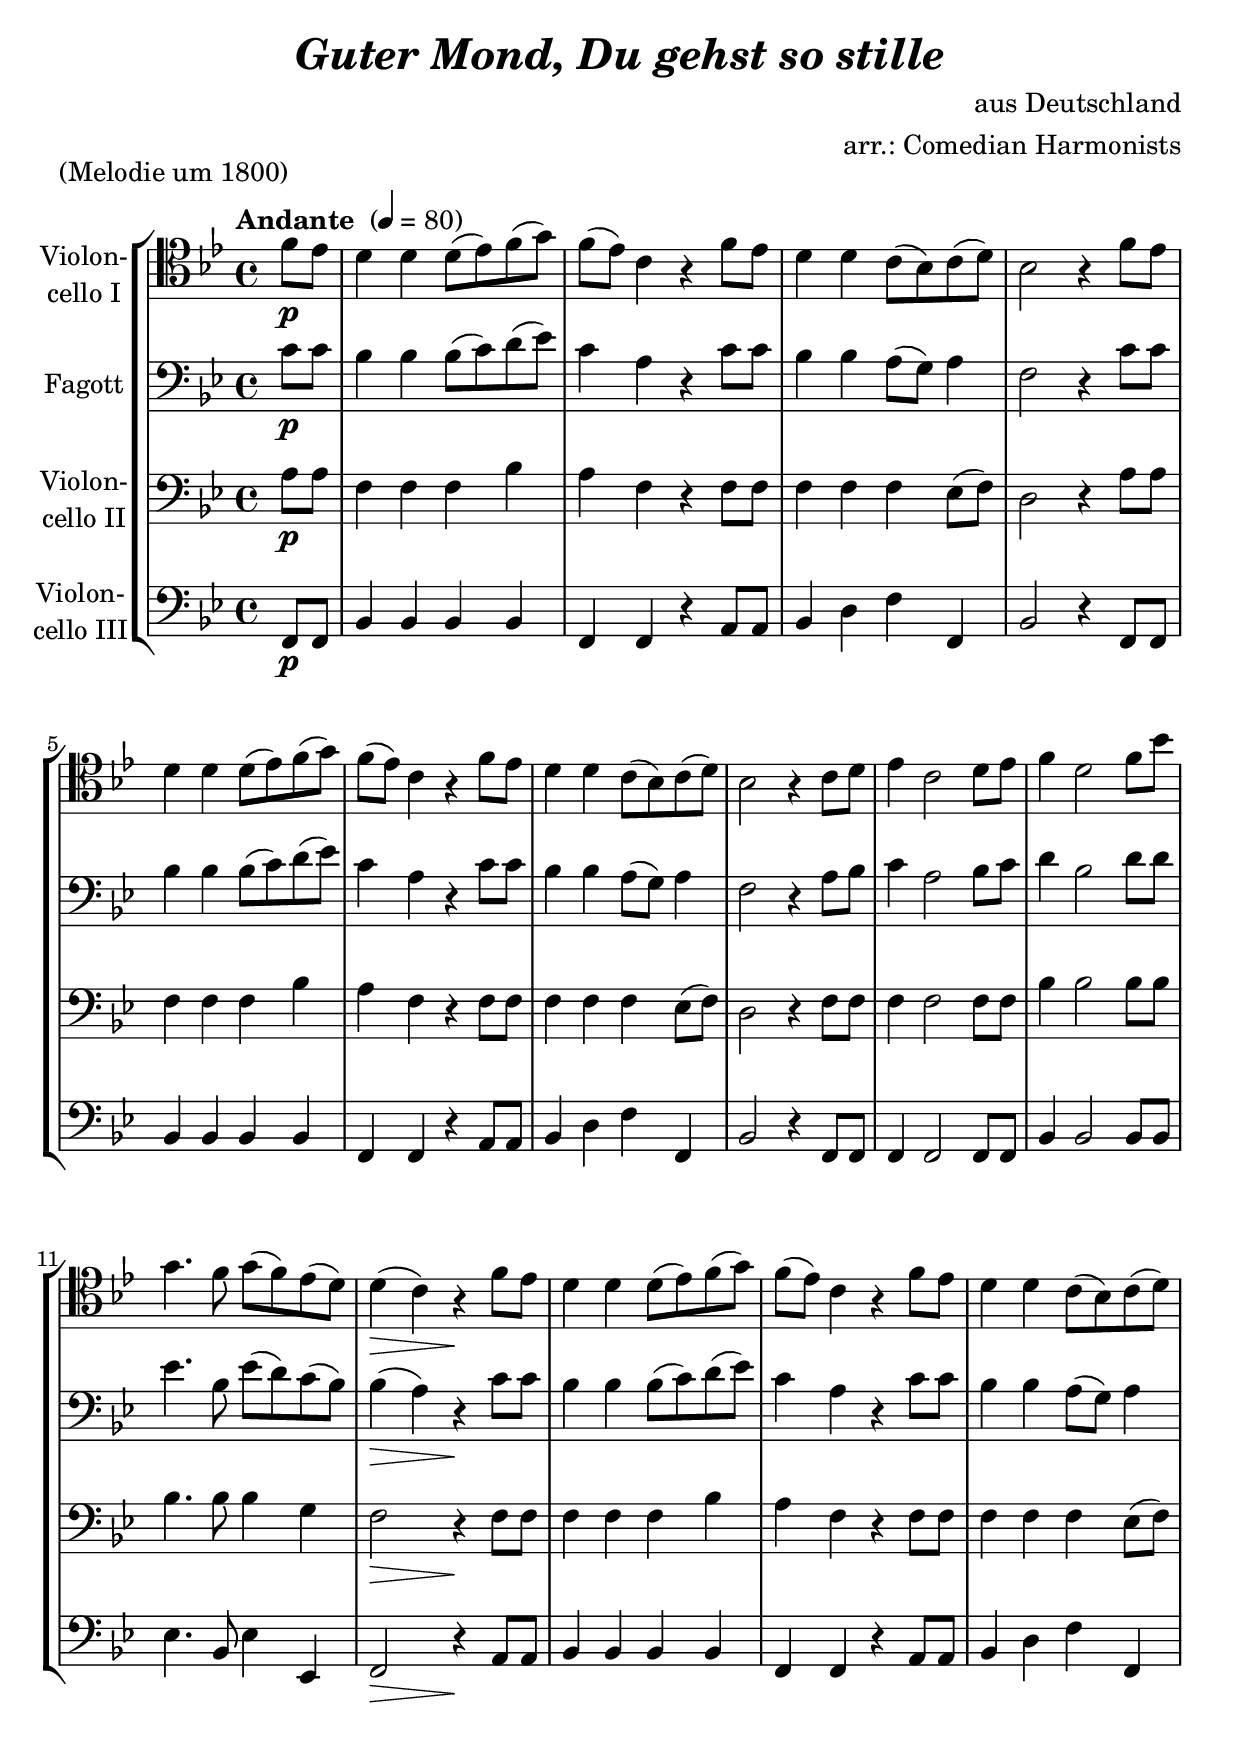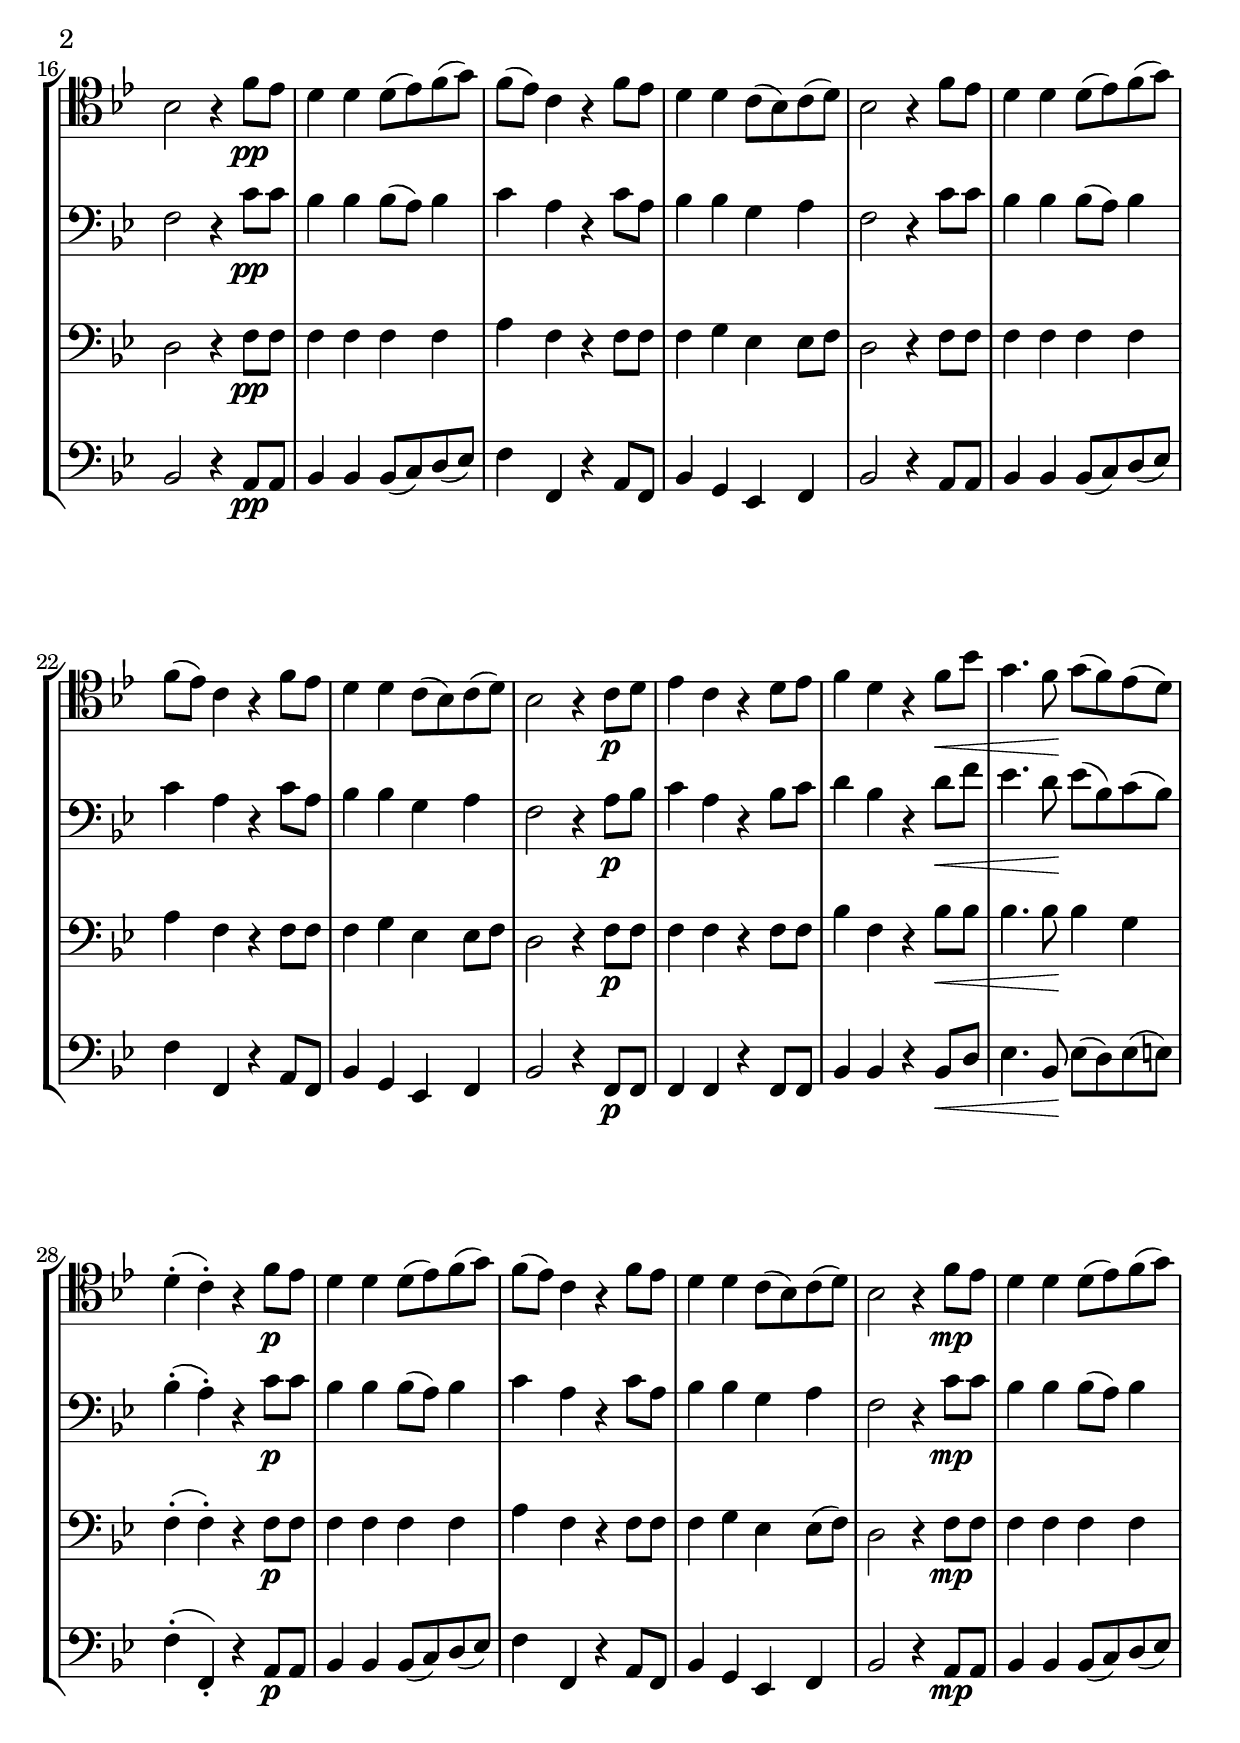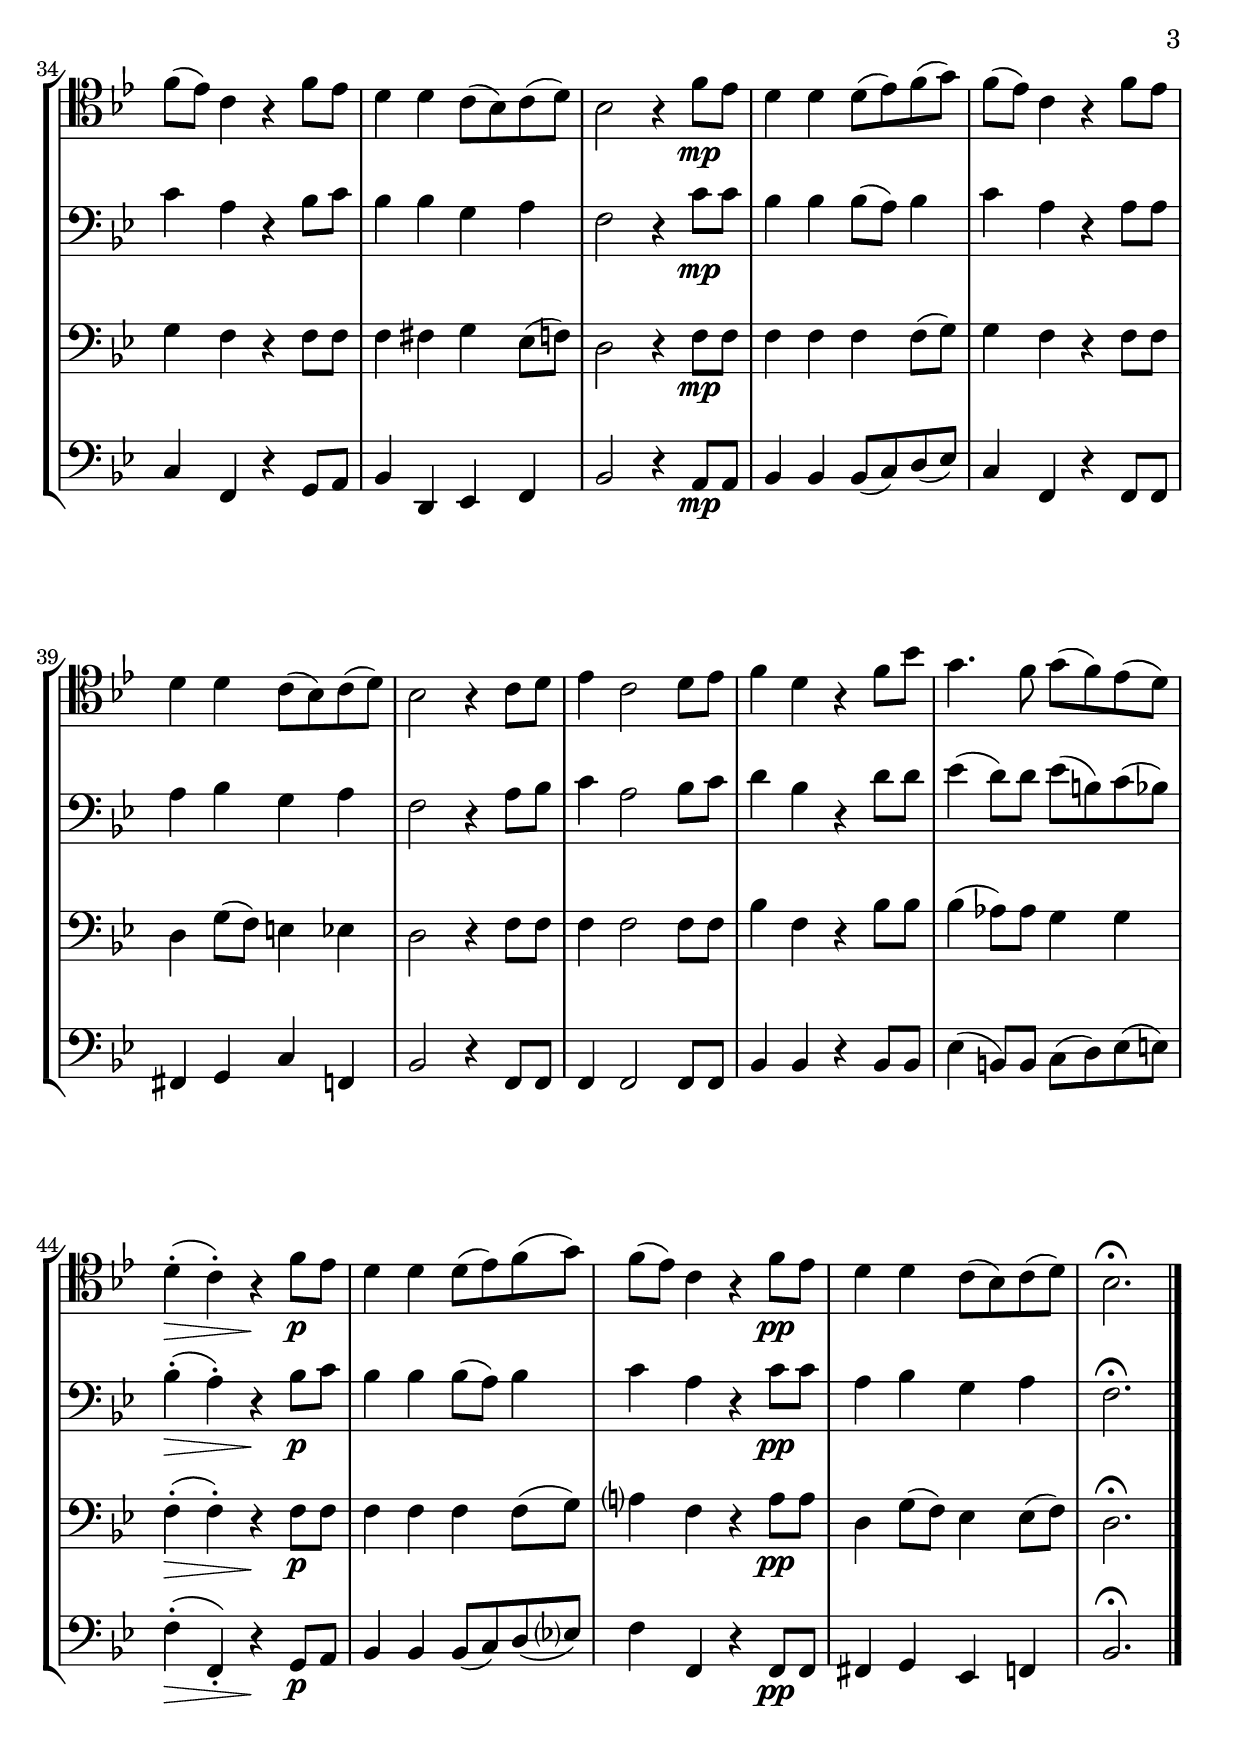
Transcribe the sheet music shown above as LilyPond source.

\version "2.18.2"
\include "deutsch.ly"
  
#(set-global-staff-size 23.5)

\header {
  title     = \markup \bold \italic "Guter Mond, Du gehst so stille"
  composer  = "aus Deutschland"
  arranger  = "arr.: Comedian Harmonists"
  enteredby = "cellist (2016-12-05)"
  piece     = "(Melodie um 1800)"
}

voiceconsts = {
  \key b \major
  \time 4/4
  \clef "bass"
% \numericTimeSignature
  \compressFullBarRests
  % Set default beaming for all staves
%  \set Timing.beamExceptions = #'()
%  \set Timing.baseMoment     = #(ly:make-moment 1 4)
%  \set Timing.beatStructure  = #'(1 1 1)
  \tempo "Andante " 4=80
}

mifl = "flute"
mist = "string ensemble 1"
%minstr = "accordion"
miba = "bassoon"
milo = "drawbar organ"

va = \relative c' {
  \voiceconsts
  \clef "tenor"
  
  \partial 4 f8\p es
  d4 d d8( es) f( g)
  f( es) c4 r f8 es
  d4 d c8( b) c( d)
  b2 r4 f'8 es

  d4 d d8( es) f( g)
  f( es) c4 r f8 es
  d4 d c8( b) c( d)
  b2 r4 c8 d

  es4 c2 d8 es
  f4 d2 f8 b
  g4. f8 g( f) es( d)
  d4(\> c) r\! f8 es

  d4 d d8( es) f( g)
  f( es) c4 r f8 es
  d4 d c8( b) c( d)
  b2 r4 f'8\pp es

  d4 d d8( es) f( g)
  f( es) c4 r f8 es
  d4 d c8( b) c( d)
  b2 r4 f'8 es

  d4 d d8( es) f( g)
  f( es) c4 r f8 es
  d4 d c8( b) c( d)
  b2 r4 c8\p d

  es4 c r d8 es
  f4 d r f8\< b
  g4. f8\! g( f) es( d)
  d4(-. c)-. r f8\p es

  d4 d d8( es) f( g)
  f( es) c4 r f8 es
  d4 d c8( b) c( d)
  b2 r4 f'8\mp es

  d4 d d8( es) f( g)
  f( es) c4 r f8 es
  d4 d c8( b) c( d)
  b2 r4 f'8\mp es

  d4 d d8( es) f( g)
  f( es) c4 r f8 es
  d4 d c8( b) c( d)
  b2 r4 c8 d

  es4 c2 d8 es
  f4 d r f8 b
  g4. f8 g( f) es( d)
  d4(-.\> c)-. r\! f8\p es

  d4 d d8( es) f( g)
  f( es) c4 r f8\pp es
  d4 d c8( b) c( d)
  b2.\fermata \bar "|."
}

vb = \relative c' {
  \voiceconsts

  \partial 4 c8\p c
  b4 b b8( c) d( es)
  c4 a r c8 c
  b4 b a8( g) a4
  f2 r4 c'8 c

  b4 b b8( c) d( es)
  c4 a r c8 c
  b4 b a8( g) a4
  f2 r4 a8 b

  c4 a2 b8 c
  d4 b2 d8 d
  es4. b8 es( d) c( b)
  b4(\> a) r\! c8 c

  b4 b b8( c) d( es)
  c4 a r c8 c
  b4 b a8( g) a4
  f2 r4 c'8\pp c

  b4 b b8( a) b4
  c a r c8 a
  b4 b g a
  f2 r4 c'8 c

  b4 b b8( a) b4
  c a r c8 a
  b4 b g a
  f2 r4 a8\p b

  c4 a r b8 c
  d4 b r d8\< f
  es4. d8\! es( b) c( b)
  b4(-. a)-. r c8\p c

  b4 b b8( a) b4
  c a r c8 a
  b4 b g a
  f2 r4 c'8\mp c

  b4 b b8( a) b4
  c a r b8 c
  b4 b g a
  f2 r4 c'8\mp c

  b4 b b8( a) b4
  c a r a8 a
  a4 b g a
  f2 r4 a8 b

  c4 a2 b8 c
  d4 b r d8 d
  es4( d8) d es( h) c( b)
  b4(-.\> a)-. r\! b8\p c

  b4 b b8( a) b4
  c a r c8\pp c
  a4 b g a
  f2.\fermata \bar "|."
}

vc = \relative c' {
  \voiceconsts

  \partial 4 a8\p a
  f4 f f b
  a f r f8 f
  f4 f f es8( f)
  d2 r4 a'8 a

  f4 f f b
  a f r f8 f
  f4 f f es8( f)
  d2 r4 f8 f

  f4 f2 f8 f
  b4 b2 b8 b
  b4. b8 b4 g
  f2\> r4\! f8 f

  f4 f f b
  a f r f8 f
  f4 f f es8( f)
  d2 r4 f8\pp f

  f4 f f f
  a f r f8 f
  f4 g es es8 f
  d2 r4 f8 f

  f4 f f f
  a f r f8 f
  f4 g es es8 f
  d2 r4 f8\p f

  f4 f r f8 f
  b4 f r b8\< b
  b4. b8\! b4 g
  f(-. f)-. r4 f8\p f

  f4 f f f
  a f r f8 f
  f4 g es es8( f)
  d2 r4 f8\mp f

  f4 f f f
  g f r f8 f
  f4 fis g es8( f)
  d2 r4 f8\mp f

  f4 f f f8( g)
  g4 f r f8 f
  d4 g8( f) e4 es
  d2 r4 f8 f

  f4 f2 f8 f
  b4 f r b8 b
  b4( as8) as g4 g
  f(-.\> f)-. r\! f8\p f

  f4 f f f8( g)
  a?4 f r a8\pp a
  d,4 g8( f) es4 es8( f)
  d2.\fermata \bar "|."
}

vd = \relative c, {
  \voiceconsts

  \partial 4 f8\p f
  b4 b b b
  f f r a8 a
  b4 d f f,
  b2 r4 f8 f

  b4 b b b
  f f r a8 a
  b4 d f f,
  b2 r4 f8 f

  f4 f2 f8 f
  b4 b2 b8 b
  es4. b8 es4 es,
  f2\> r4\! a8 a

  b4 b b b
  f f r a8 a
  b4 d f f,
  b2 r4 a8\pp a

  b4 b b8( c) d( es)
  f4 f, r a8 f
  b4 g es f
  b2 r4 a8 a

  b4 b b8( c) d( es)
  f4 f, r a8 f
  b4 g es f
  b2 r4 f8\p f

  f4 f r f8 f
  b4 b r b8\< d
  es4. b8\! es( d) es( e)
  f4(-. f,)-. r a8\p a

  b4 b b8( c) d( es)
  f4 f, r a8 f
  b4 g es f
  b2 r4 a8\mp a

  b4 b b8( c) d( es)
  c4 f, r g8 a
  b4 d, es f
  b2 r4 a8\mp a

  b4 b b8( c) d( es)
  c4 f, r f8 f
  fis4 g c f,
  b2 r4 f8 f

  f4 f2 f8 f
  b4 b r b8 b
  es4( h8) h c( d) es( e)
  f4(-.\> f,)-. r\! g8\p a

  b4 b b8( c) d( es?)
  f4 f, r f8\pp f
  fis4 g es f
  b2.\fermata \bar "|."
}


music = \new StaffGroup <<
      \new Staff {
	\set Staff.midiInstrument = \mist
	\set Staff.instrumentName = \markup \center-column { "Violon-" "cello I" }
	\transpose b b { \va }
      }

      \new Staff {
	\set Staff.midiInstrument = \mist
	\set Staff.instrumentName = \markup \center-column { "Fagott" }
	\transpose b b { \vb }
      }

      \new Staff {
	\set Staff.midiInstrument = \mist
	\set Staff.instrumentName = \markup \center-column { "Violon-" "cello II" }
	\transpose b b { \vc }
      }

      \new Staff {
	\set Staff.midiInstrument = \miba
	\set Staff.instrumentName = \markup \center-column { "Violon-" "cello III" }
	\transpose b b { \vd }
      }
>>

\book {
  \score {
    \music
    \layout {}
  }

  \score {
    \unfoldRepeats \music

    \midi {
      \context {
        \Score
      }
    }
  }
}
